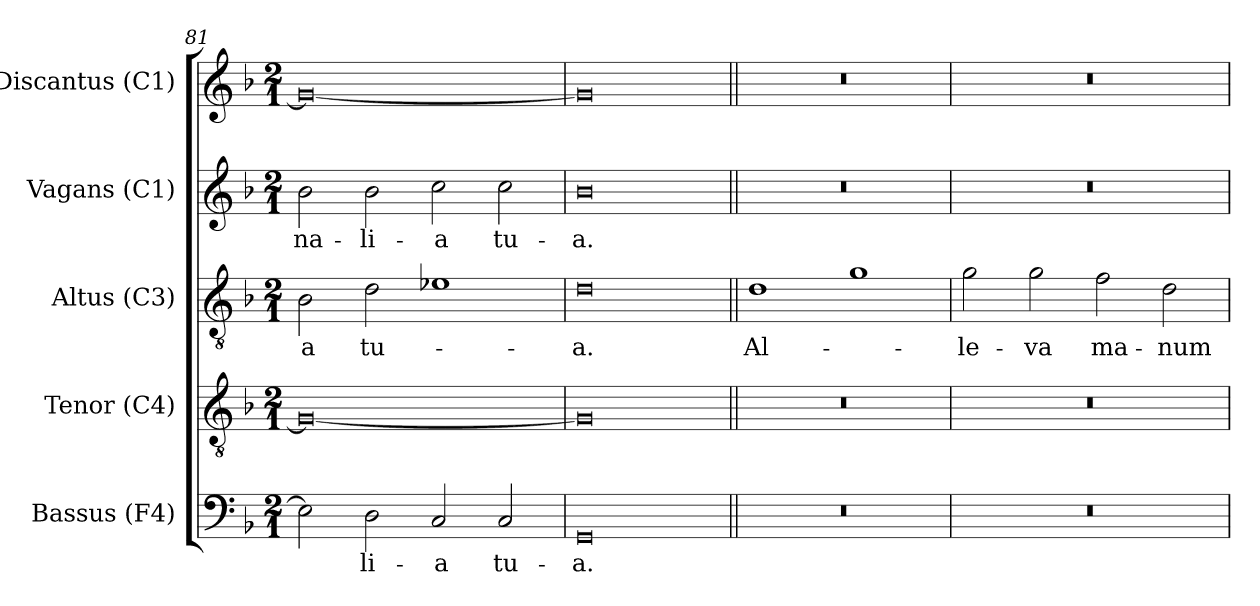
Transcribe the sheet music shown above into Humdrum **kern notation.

**kern	**text	**kern	**kern	**text	**kern	**text	**kern
*part5	*part5	*part4	*part3	*part3	*part2	*part2	*part1
*staff5	*staff5	*staff4	*staff3	*staff3	*staff2	*staff2	*staff1
*I"Bassus (F4)	*	*I"Tenor (C4)	*I"Altus (C3)	*	*I"Vagans (C1)	*	*I"Discantus (C1)
*I'B	*	*I'T	*I'A	*	*I'V	*	*I'D
*clefF4	*	*clefGv2	*clefGv2	*	*clefG2	*	*clefG2
*k[b-]	*	*k[b-]	*k[b-]	*	*k[b-]	*	*k[b-]
*F:	*	*F:	*F:	*	*F:	*	*F:
*M2/1	*	*M2/1	*M2/1	*	*M2/1	*	*M2/1
=81	=81	=81	=81	=81	=81	=81	=81
!	!	!	!	!LO:LY:b:color=#000000	!	!	!
!	!	!	!	!	!	!LO:LY:b:color=#000000	!
2E-i\]	.	0Gi_	2B-i\	-a	2b-i\	-na-	0gi_
!	!LO:LY:b:color=#000000	!	!	!	!	!	!
!	!	!	!	!LO:LY:b:color=#000000	!	!	!
!	!	!	!	!	!	!LO:LY:b:color=#000000	!
2Di\	-li-	.	2di\	tu-	2b-i\	-li-	.
!	!LO:LY:b:color=#000000	!	!	!	!	!	!
!	!	!	!	!	!	!LO:LY:b:color=#000000	!
2Ci/	-a	.	1e-i	.	2cci\	-a	.
!	!LO:LY:b:color=#000000	!	!	!	!	!	!
!	!	!	!	!	!	!LO:LY:b:color=#000000	!
2Ci/	tu-	.	.	.	2cci\	tu-	.
=82	=82	=82	=82	=82	=82	=82	=82
!	!LO:LY:b:color=#000000	!	!	!	!	!	!
!	!	!	!	!LO:LY:b:color=#000000	!	!	!
!	!	!	!	!	!	!LO:LY:b:color=#000000	!
0GGi	-a.	0Gi]	0di	-a.	0b-i	-a.	0gi]
!!LO:LB:g=z
=83||	=83||	=83||	=83||	=83||	=83||	=83||	=83||
!LO:N:vis=1	!	!LO:N:vis=1	!	!	!	!	!
!	!	!	!	!LO:LY:b:color=#000000	!LO:N:vis=1	!	!LO:N:vis=1
0r	.	0r	1di	Al-	0r	.	0r
.	.	.	1gi	.	.	.	.
=84	=84	=84	=84	=84	=84	=84	=84
!LO:N:vis=1	!	!LO:N:vis=1	!	!	!	!	!
!	!	!	!	!LO:LY:b:color=#000000	!LO:N:vis=1	!	!LO:N:vis=1
0r	.	0r	2gi\	-le-	0r	.	0r
!	!	!	!	!LO:LY:b:color=#000000	!	!	!
.	.	.	2gi\	-va	.	.	.
!	!	!	!	!LO:LY:b:color=#000000	!	!	!
.	.	.	2fi\	ma-	.	.	.
!	!	!	!	!LO:LY:b:color=#000000	!	!	!
.	.	.	2di\	-num	.	.	.
=	=	=	=	=	=	=	=
*-	*-	*-	*-	*-	*-	*-	*-
